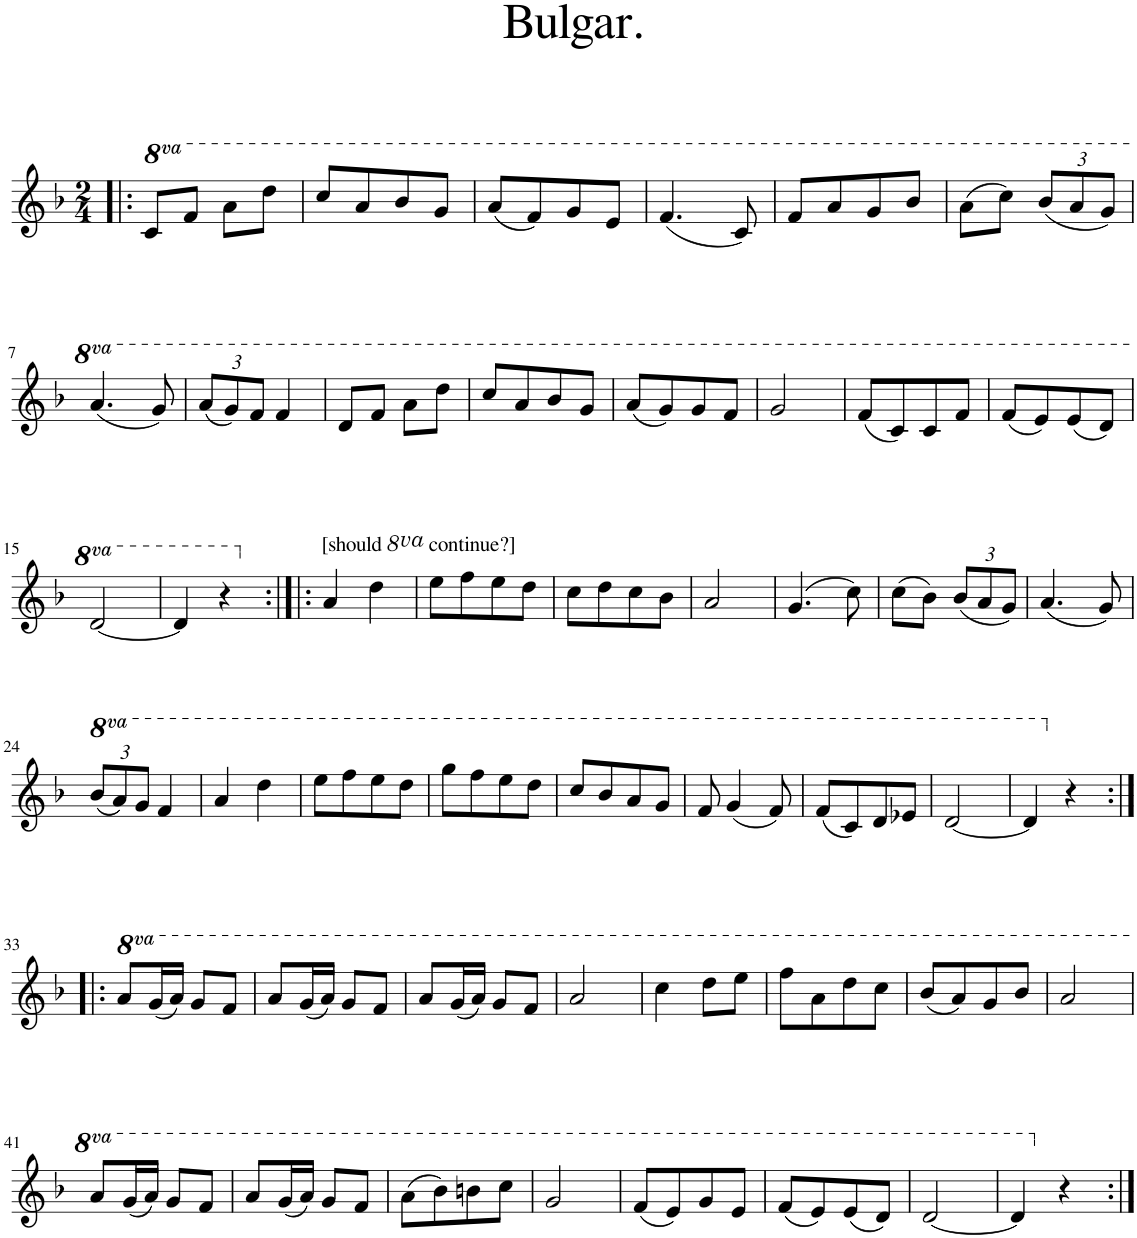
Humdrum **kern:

**kern
*part1
*staff1
*I"Piano
*I'Pno.
*clefG2
*k[b-]
*M2/4
*8va
=1!|:
8cc/L
8ff/J
8aa\L
8ddd\J
=2
8ccc/L
8aa/
8bb-/
8gg/J
=3
(8aa/L
8ff/)
8gg/
8ee/J
=4
(4.ff/
8cc/)
=5
8ff/L
8aa/
8gg/
8bb-/J
=6
(8aa\L
8ccc\J)
*Xbrackettup
(12bb-/L
12aa/
12gg/J)
!!LO:LB:g=z
=7
(4.aa/
8gg/)
=8
(12aa/L
12gg/)
12ff/J
4ff/
=9
8dd/L
8ff/J
8aa\L
8ddd\J
=10
8ccc/L
8aa/
8bb-/
8gg/J
=11
(8aa/L
8gg/)
8gg/
8ff/J
=12
2gg/
=13
(8ff/L
8cc/)
8cc/
8ff/J
=14
(8ff/L
8ee/)
(8ee/
8dd/J)
!!LO:LB:g=z
=15
[2dd/
=16
4dd/]
4r
=17:|!|:
*X8va
!LO:TX:a:t=[should
!LO:TX:a:t=continue?]
4a/
4dd\
=18
8ee\L
8ff\
8ee\
8dd\J
=19
8cc\L
8dd\
8cc\
8b-\J
=20
2a/
=21
(4.g/
8cc\)
=22
(8cc\L
8b-\J)
(12b-/L
12a/
12g/J)
=23
(4.a/
8g/)
!!LO:LB:g=z
=24
*8va
(12bb-/L
12aa/)
12gg/J
4ff/
=25
4aa/
4ddd\
=26
8eee\L
8fff\
8eee\
8ddd\J
=27
8ggg\L
8fff\
8eee\
8ddd\J
=28
8ccc/L
8bb-/
8aa/
8gg/J
=29
8ff/
(4gg/
8ff/)
=30
(8ff/L
8cc/)
8dd/
8ee-X/J
=31
[2dd/
=32
4dd/]
*X8va
4r
!!LO:LB:g=z
=33:|!|:
*8va
8aa/L
(16gg/L
16aa/JJ)
8gg/L
8ff/J
=34
8aa/L
(16gg/L
16aa/JJ)
8gg/L
8ff/J
=35
8aa/L
(16gg/L
16aa/JJ)
8gg/L
8ff/J
=36
2aa/
=37
4ccc\
8ddd\L
8eee\J
=38
8fff\L
8aa\
8ddd\
8ccc\J
=39
(8bb-/L
8aa/)
8gg/
8bb-/J
=40
2aa/
!!LO:LB:g=z
=41
8aa/L
(16gg/L
16aa/JJ)
8gg/L
8ff/J
=42
8aa/L
(16gg/L
16aa/JJ)
8gg/L
8ff/J
=43
(8aa\L
8bb-\)
8bbn\
8ccc\J
=44
2gg/
=45
(8ff/L
8ee/)
8gg/
8ee/J
=46
(8ff/L
8ee/)
(8ee/
8dd/J)
=47
[2dd/
=48
4dd/]
*X8va
4r
=:|!
*-
